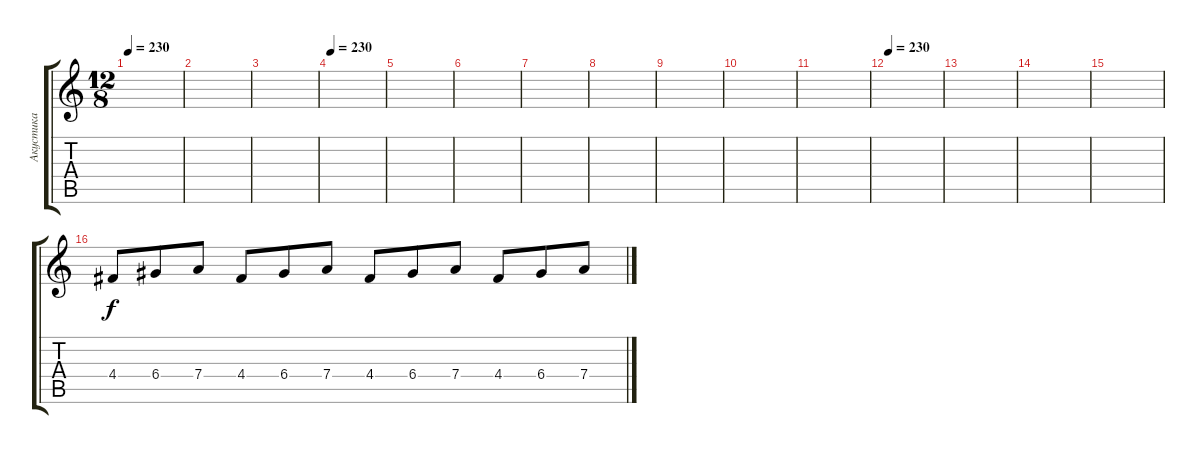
\track ("Акустика" "Акустика") {instrument acousticguitarsteel}
\staff {score tabs}
\tuning (E4 B3 G3 D3 A2 E2) {hide}
\ts (12 8)
\tempo 230
\clef g2
\ks c
|
|
|
\tempo 230
|
|
|
|
|
|
|
|
\tempo 230
|
|
|
|
4.4.8 6.4.8 7.4.8 4.4.8 6.4.8 7.4.8 4.4.8 6.4.8 7.4.8 4.4.8 6.4.8 7.4.8
